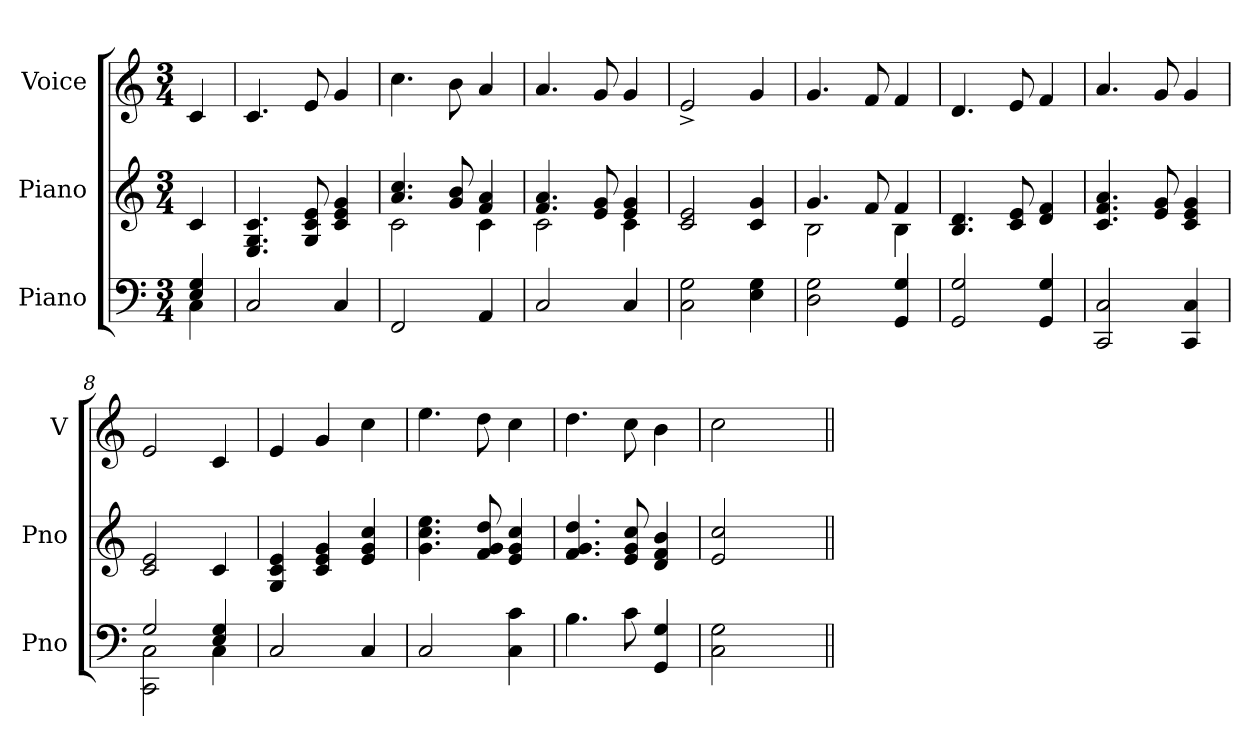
**kern	**kern	**kern
*part3	*part2	*part1
*staff3	*staff2	*staff1
*I"Piano	*I"Piano	*I"Voice
*I'Pno	*I'Pno	*I'V
*clefF4	*clefG2	*clefG2
*k[]	*k[]	*k[]
*M3/4	*M3/4	*M3/4
*MM80	*MM80	*MM80
=	=	=
*^	*	*
4E/ 4G/	4C\	4c/	4c/
*v	*v	*	*
=1	=1	=1
2C/	4.E/ 4.G/ 4.c/	4.c/
.	8G/ 8c/ 8e/	8e/
4C/	4c/ 4e/ 4g/	4g/
=2	=2	=2
*	*^	*
2FF/	4.a/ 4.cc/	2c\	4.cc\
.	8g/ 8b/	.	8b\
4AA/	4f/ 4a/	4c\	4a/
=3	=3	=3	=3
2C/	4.f/ 4.a/	2c\	4.a/
.	8e/ 8g/	.	8g/
4C/	4e/ 4g/	4c\	4g/
*	*v	*v	*
=4	=4	=4
2C\ 2G\	2c/ 2e/	2e^/
4E\ 4G\	4c/ 4g/	4g/
=5	=5	=5
*	*^	*
2D\ 2G\	4.g/	2B\	4.g/
.	8f/	.	8f/
4GG/ 4G/	4f/	4B\	4f/
*	*v	*v	*
=6	=6	=6
2GG/ 2G/	4.B/ 4.d/	4.d/
.	8c/ 8e/	8e/
4GG/ 4G/	4d/ 4f/	4f/
=7	=7	=7
2CC/ 2C/	4.c/ 4.f/ 4.a/	4.a/
.	8e/ 8g/	8g/
4CC/ 4C/	4c/ 4e/ 4g/	4g/
!!LO:LB:g=z
=8	=8	=8
*^	*	*
2G/	2CC\ 2C\	2c/ 2e/	2e/
4E/ 4G/	4C\	4c/	4c/
*v	*v	*	*
=9	=9	=9
2C/	4G/ 4c/ 4e/	4e/
.	4c/ 4e/ 4g/	4g/
4C/	4e/ 4g/ 4cc/	4cc\
=10	=10	=10
2C/	4.g\ 4.cc\ 4.ee\	4.ee\
.	8f/ 8g/ 8dd/	8dd\
4C\ 4c\	4e/ 4g/ 4cc/	4cc\
=11	=11	=11
4.B\	4.f/ 4.g/ 4.dd/	4.dd\
8c\	8e/ 8g/ 8cc/	8cc\
4GG/ 4G/	4d/ 4f/ 4b/	4b\
=12	=12	=12
2C\ 2G\	2e/ 2cc/	2cc\
4ryy	4ryy	4ryy
=||	=||	=||
*-	*-	*-
